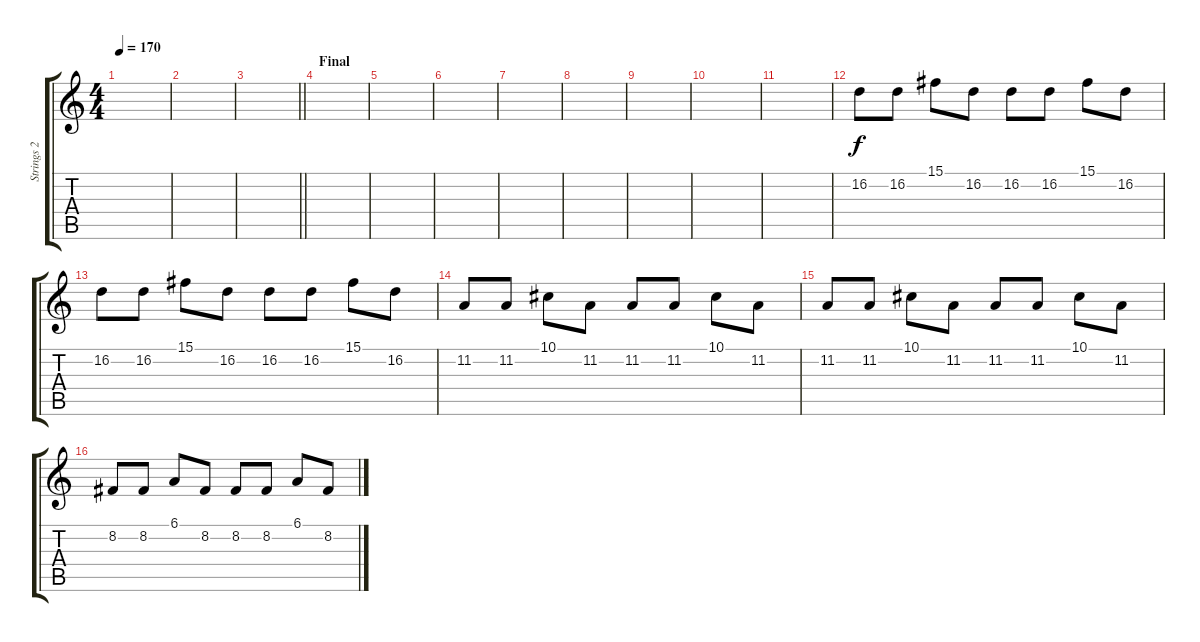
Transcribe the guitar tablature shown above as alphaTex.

\track ("Strings 2" "Strings 2") {instrument viola}
\staff {score tabs}
\tuning (Eb4 Bb3 Gb3 Db3 Ab2 Eb2) {hide}
\ts (4 4)
\tempo 170
\clef g2
\ks c
|
|
\barLineRight lightlight
|
\section ("" "Final")
|
|
|
|
|
|
|
|
16.2.8 16.2.8 15.1.8 16.2.8 16.2.8 16.2.8 15.1.8 16.2.8 |
16.2.8 16.2.8 15.1.8 16.2.8 16.2.8 16.2.8 15.1.8 16.2.8 |
11.2.8 11.2.8 10.1.8 11.2.8 11.2.8 11.2.8 10.1.8 11.2.8 |
11.2.8 11.2.8 10.1.8 11.2.8 11.2.8 11.2.8 10.1.8 11.2.8 |
8.2.8 8.2.8 6.1.8 8.2.8 8.2.8 8.2.8 6.1.8 8.2.8
